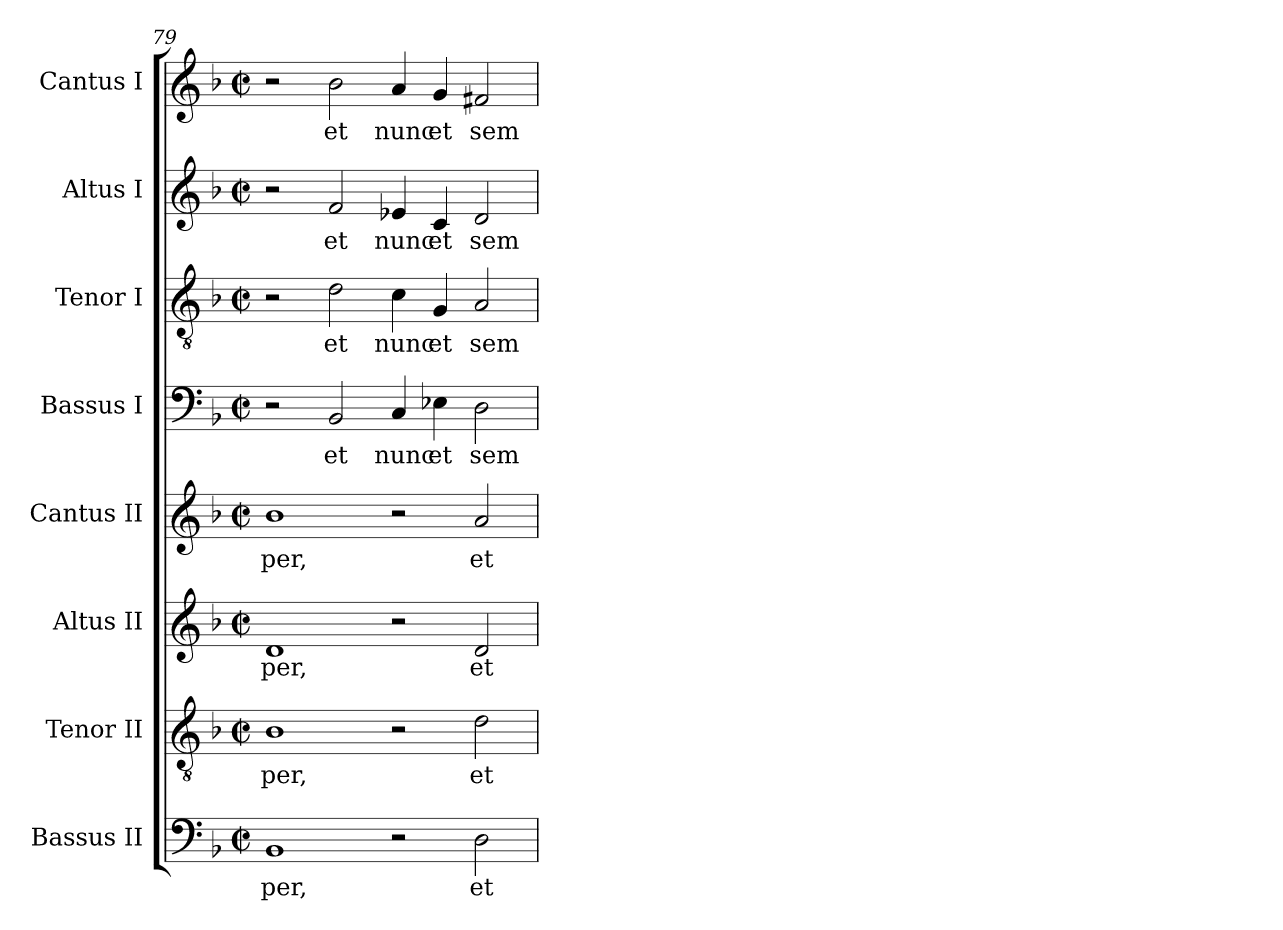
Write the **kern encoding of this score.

**kern	**text	**kern	**text	**kern	**text	**kern	**text	**kern	**text	**kern	**text	**kern	**text	**kern	**text
*part8	*part8	*part7	*part7	*part6	*part6	*part5	*part5	*part4	*part4	*part3	*part3	*part2	*part2	*part1	*part1
*staff8	*staff8	*staff7	*staff7	*staff6	*staff6	*staff5	*staff5	*staff4	*staff4	*staff3	*staff3	*staff2	*staff2	*staff1	*staff1
*I"Bassus II	*	*I"Tenor II	*	*I"Altus II	*	*I"Cantus II	*	*I"Bassus I	*	*I"Tenor I	*	*I"Altus I	*	*I"Cantus I	*
*clefF4	*	*clefGv2	*	*clefG2	*	*clefG2	*	*clefF4	*	*clefGv2	*	*clefG2	*	*clefG2	*
*k[b-]	*	*k[b-]	*	*k[b-]	*	*k[b-]	*	*k[b-]	*	*k[b-]	*	*k[b-]	*	*k[b-]	*
*F:	*	*F:	*	*F:	*	*F:	*	*F:	*	*F:	*	*F:	*	*F:	*
*M2/2	*	*M2/2	*	*M2/2	*	*M2/2	*	*M2/2	*	*M2/2	*	*M2/2	*	*M2/2	*
*met(c|)	*	*met(c|)	*	*met(c|)	*	*met(c|)	*	*met(c|)	*	*met(c|)	*	*met(c|)	*	*met(c|)	*
=79	=79	=79	=79	=79	=79	=79	=79	=79	=79	=79	=79	=79	=79	=79	=79
!	!LO:LY:b:cj	!	!LO:LY:b:cj	!	!LO:LY:b:cj	!	!LO:LY:b:cj	!	!	!	!	!	!	!	!
1BB-	per,	1B-	per,	1d	per,	1b-	-per,	2r	.	2r	.	2r	.	2r	.
!	!	!	!	!	!	!	!	!	!LO:LY:b:cj	!	!LO:LY:b:cj	!	!LO:LY:b:cj	!	!LO:LY:b:cj
.	.	.	.	.	.	.	.	2BB-/	et	2d\	et	2f/	et	2b-\	et
!	!	!	!	!	!	!	!	!	!LO:LY:b:cj	!	!LO:LY:b:cj	!	!LO:LY:b:cj	!	!LO:LY:b:cj
2r	.	2r	.	2r	.	2r	.	4C/	nunc	4c\	nunc	4e-X/	nunc	4a/	nunc
!	!	!	!	!	!	!	!	!	!LO:LY:b:cj	!	!LO:LY:b:cj	!	!LO:LY:b:cj	!	!LO:LY:b:cj
.	.	.	.	.	.	.	.	4E-X\	et	4G/	et	4c/	et	4g/	et
!	!LO:LY:b:cj	!	!LO:LY:b:cj	!	!LO:LY:b:cj	!	!LO:LY:b:cj	!	!LO:LY:b:cj	!	!LO:LY:b:cj	!	!LO:LY:b:cj	!	!LO:LY:b:cj
2D\	et	2d\	et	2d/	et	2a/	et	2D\	sem-	2A/	sem-	2d/	sem	2f#X/	sem
=	=	=	=	=	=	=	=	=	=	=	=	=	=	=	=
*-	*-	*-	*-	*-	*-	*-	*-	*-	*-	*-	*-	*-	*-	*-	*-
